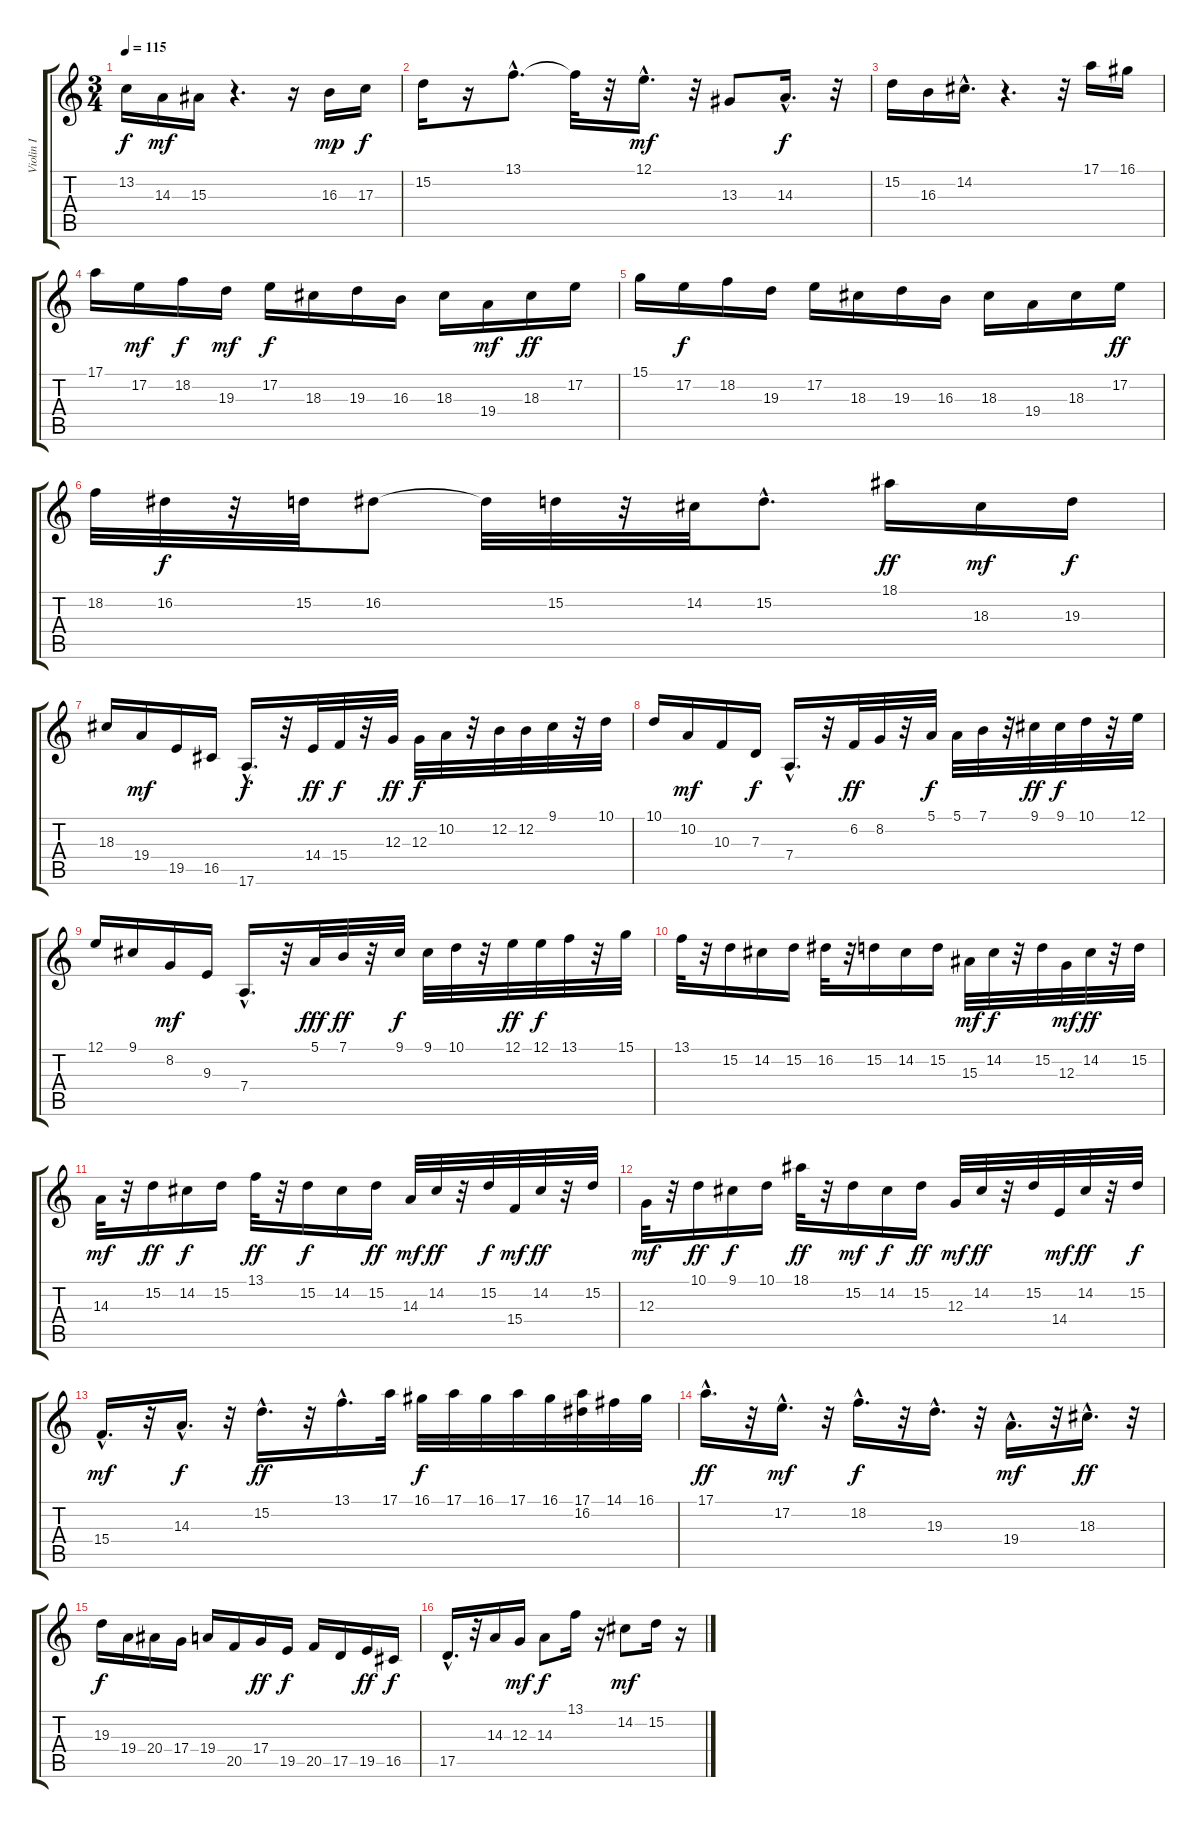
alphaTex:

\track ("Violin I" "Violin I") {instrument violin}
\staff {score tabs}
\tuning (E4 B3 G3 D3 A2 E2) {hide}
\ts (3 4)
\tempo 115
\clef g2
\ks c
13.2.16{dy f} 14.3.16{dy mf} 15.3.16 r.4{d} r.16 16.3.16{dy mp} 17.3.16{dy f} |
15.2.16 r.16 13.1{hac}.8{d} 13.1{t}.32 r.32 12.1{hac}.16{d dy mf} r.32 13.3.8 14.3{hac}.16{d dy f} r.32 |
15.2.16 16.3.16 14.2{hac}.16{d} r.4{d} r.32 17.1.16 16.1.16 |
17.1.16 17.2.16{dy mf} 18.2.16{dy f} 19.3.16{dy mf} 17.2.16{dy f} 18.3.16 19.3.16 16.3.16 18.3.16 19.4.16{dy mf} 18.3.16{dy ff} 17.2.16 |
15.1.16 17.2.16{dy f} 18.2.16 19.3.16 17.2.16 18.3.16 19.3.16 16.3.16 18.3.16 19.4.16 18.3.16 17.2.16{dy ff} |
18.2.32 16.2.32{dy f} r.32 15.2.32 16.2.8 16.2{t}.32 15.2.32 r.32 14.2.32 15.2{hac}.8{d} 18.1.16{dy ff} 18.3.16{dy mf} 19.3.16{dy f} |
18.3.16 19.4.16{dy mf} 19.5.16 16.5.16 17.6{hac}.16{d dy f} r.32 14.4.32{dy ff} 15.4.32{dy f} r.32 12.3.32{dy ff} 12.3.32{dy f} 10.2.32 r.32 12.2.32 12.2.32 9.1.32 r.32 10.1.32 |
10.1.16 10.2.16{dy mf} 10.3.16 7.3.16{dy f} 7.4{hac}.16{d} r.32 6.2.32{dy ff} 8.2.32 r.32 5.1.32{dy f} 5.1.32 7.1.32 r.32 9.1.32{dy ff} 9.1.32{dy f} 10.1.32 r.32 12.1.32 |
12.1.16 9.1.16 8.2.16{dy mf} 9.3.16 7.4{hac}.16{d} r.32 5.1.32{dy fff} 7.1.32{dy ff} r.32 9.1.32{dy f} 9.1.32 10.1.32 r.32 12.1.32{dy ff} 12.1.32{dy f} 13.1.32 r.32 15.1.32 |
13.1.32 r.32 15.2.16 14.2.16 15.2.16 16.2.32 r.32 15.2.16 14.2.16 15.2.16 15.3.32{dy mf} 14.2.32{dy f} r.32 15.2.32 12.3.32{dy mf} 14.2.32{dy ff} r.32 15.2.32 |
14.3.32{dy mf} r.32 15.2.16{dy ff} 14.2.16{dy f} 15.2.16 13.1.32{dy ff} r.32 15.2.16{dy f} 14.2.16 15.2.16{dy ff} 14.3.32{dy mf} 14.2.32{dy ff} r.32 15.2.32{dy f} 15.4.32{dy mf} 14.2.32{dy ff} r.32 15.2.32 |
12.3.32{dy mf} r.32 10.1.16{dy ff} 9.1.16{dy f} 10.1.16 18.1.32{dy ff} r.32 15.2.16{dy mf} 14.2.16{dy f} 15.2.16{dy ff} 12.3.32{dy mf} 14.2.32{dy ff} r.32 15.2.32 14.4.32{dy mf} 14.2.32{dy ff} r.32 15.2.32{dy f} |
15.4{hac}.16{d dy mf} r.32 14.3{hac}.16{d dy f} r.32 15.2{hac}.16{d dy ff} r.32 13.1{hac}.16{d} 17.1.32 16.1.32{dy f} 17.1.32 16.1.32 17.1.32 16.1.32 (17.1 16.2).32 14.1.32 16.1.32 |
17.1{hac}.16{d dy ff} r.32 17.2{hac}.16{d dy mf} r.32 18.2{hac}.16{d dy f} r.32 19.3{hac}.16{d} r.32 19.4{hac}.16{d dy mf} r.32 18.3{hac}.16{d dy ff} r.32 |
19.3.16{dy f} 19.4.16 20.4.16 17.4.16 19.4.16 20.5.16 17.4.16{dy ff} 19.5.16{dy f} 20.5.16 17.5.16 19.5.16{dy ff} 16.5.16{dy f} |
17.5{hac}.16{d} r.32 14.3.16 12.3.16{dy mf} 14.3.8{dy f} 13.1.16 r.16 14.2.8{dy mf} 15.2.16 r.16
